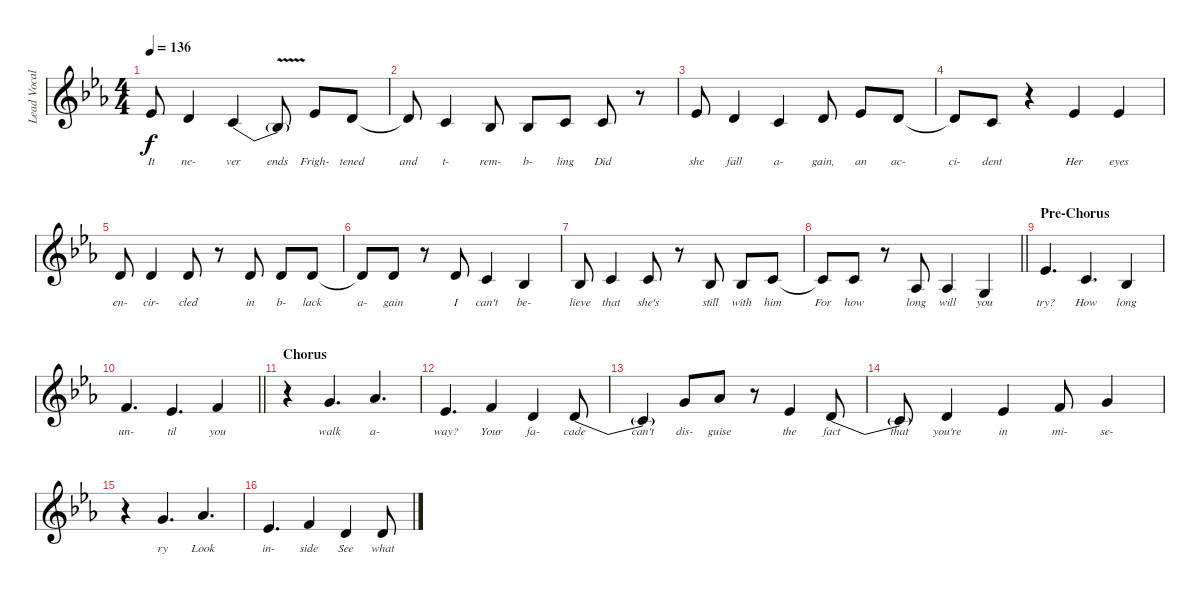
\track ("Lead Vocals" "Lead Vocal") {instrument lead6voice}
\staff {score}
\tuning (D4 A3 F3 C3 G2 C2) {hide}
\ts (4 4)
\tempo 136
\clef g2
\ks eb
6.2.8{lyrics (0 "It") lyrics (1 "") lyrics (2 "") lyrics (3 "") lyrics (4 "") dy f} 5.2.4{lyrics (0 "ne-") lyrics (1 "") lyrics (2 "") lyrics (3 "") lyrics (4 "")} 5.3{be (custom 0 4 25 4 35 0 60 0)}.4{lyrics (0 "ver") lyrics (1 "") lyrics (2 "") lyrics (3 "") lyrics (4 "")} 5.3{v t}.8{lyrics (0 "ends") lyrics (1 "") lyrics (2 "") lyrics (3 "") lyrics (4 "")} 6.2.8{lyrics (0 "Frigh-") lyrics (1 "") lyrics (2 "") lyrics (3 "") lyrics (4 "")} 5.2.8{lyrics (0 "tened") lyrics (1 "") lyrics (2 "") lyrics (3 "") lyrics (4 "")} |
5.2{t}.8{lyrics (0 "and") lyrics (1 "") lyrics (2 "") lyrics (3 "") lyrics (4 "")} 7.3.4{lyrics (0 "t-") lyrics (1 "") lyrics (2 "") lyrics (3 "") lyrics (4 "")} 5.3.8{lyrics (0 "rem-") lyrics (1 "") lyrics (2 "") lyrics (3 "") lyrics (4 "")} 5.3.8{lyrics (0 "b-") lyrics (1 "") lyrics (2 "") lyrics (3 "") lyrics (4 "")} 7.3.8{lyrics (0 "ling") lyrics (1 "") lyrics (2 "") lyrics (3 "") lyrics (4 "")} 7.3.8{lyrics (0 "Did") lyrics (1 "") lyrics (2 "") lyrics (3 "") lyrics (4 "")} r.8 |
6.2.8{lyrics (0 "she") lyrics (1 "") lyrics (2 "") lyrics (3 "") lyrics (4 "")} 5.2.4{lyrics (0 "fall") lyrics (1 "") lyrics (2 "") lyrics (3 "") lyrics (4 "")} 5.3{be (custom 0 4 25 4 35 0 60 0)}.4{lyrics (0 "a-") lyrics (1 "") lyrics (2 "") lyrics (3 "") lyrics (4 "")} 5.2.8{lyrics (0 "gain,") lyrics (1 "") lyrics (2 "") lyrics (3 "") lyrics (4 "")} 6.2.8{lyrics (0 "an") lyrics (1 "") lyrics (2 "") lyrics (3 "") lyrics (4 "")} 5.2.8{lyrics (0 "ac-") lyrics (1 "") lyrics (2 "") lyrics (3 "") lyrics (4 "")} |
5.2{t}.8{lyrics (0 "ci-") lyrics (1 "") lyrics (2 "") lyrics (3 "") lyrics (4 "")} 7.3.8{lyrics (0 "dent") lyrics (1 "") lyrics (2 "") lyrics (3 "") lyrics (4 "")} r.4 6.2.4{lyrics (0 "Her") lyrics (1 "") lyrics (2 "") lyrics (3 "") lyrics (4 "")} 6.2{be (custom 0 0 25 0 35 4 60 4)}.4{lyrics (0 "eyes") lyrics (1 "") lyrics (2 "") lyrics (3 "") lyrics (4 "")} |
5.2.8{lyrics (0 "en-") lyrics (1 "") lyrics (2 "") lyrics (3 "") lyrics (4 "")} 5.2.4{lyrics (0 "cir-") lyrics (1 "") lyrics (2 "") lyrics (3 "") lyrics (4 "")} 5.2.8{lyrics (0 "cled") lyrics (1 "") lyrics (2 "") lyrics (3 "") lyrics (4 "")} r.8 5.2.8{lyrics (0 "in") lyrics (1 "") lyrics (2 "") lyrics (3 "") lyrics (4 "")} 5.2.8{lyrics (0 "b-") lyrics (1 "") lyrics (2 "") lyrics (3 "") lyrics (4 "")} 5.2.8{lyrics (0 "lack") lyrics (1 "") lyrics (2 "") lyrics (3 "") lyrics (4 "")} |
5.2{t}.8{lyrics (0 "a-") lyrics (1 "") lyrics (2 "") lyrics (3 "") lyrics (4 "")} 5.2.8{lyrics (0 "gain") lyrics (1 "") lyrics (2 "") lyrics (3 "") lyrics (4 "")} r.8 5.2.8{lyrics (0 "I") lyrics (1 "") lyrics (2 "") lyrics (3 "") lyrics (4 "")} 5.3{be (custom 0 4 25 4 35 0 60 0)}.4{lyrics (0 "can't") lyrics (1 "") lyrics (2 "") lyrics (3 "") lyrics (4 "")} 5.3.4{lyrics (0 "be-") lyrics (1 "") lyrics (2 "") lyrics (3 "") lyrics (4 "")} |
5.3.8{lyrics (0 "lieve") lyrics (1 "") lyrics (2 "") lyrics (3 "") lyrics (4 "")} 7.3.4{lyrics (0 "that") lyrics (1 "") lyrics (2 "") lyrics (3 "") lyrics (4 "")} 7.3.8{lyrics (0 "she's") lyrics (1 "") lyrics (2 "") lyrics (3 "") lyrics (4 "")} r.8 5.3.8{lyrics (0 "still") lyrics (1 "") lyrics (2 "") lyrics (3 "") lyrics (4 "")} 5.3.8{lyrics (0 "with") lyrics (1 "") lyrics (2 "") lyrics (3 "") lyrics (4 "")} 7.3.8{lyrics (0 "him") lyrics (1 "") lyrics (2 "") lyrics (3 "") lyrics (4 "")} |
\barLineRight lightlight
7.3{t}.8{lyrics (0 "For") lyrics (1 "") lyrics (2 "") lyrics (3 "") lyrics (4 "")} 7.3.8{lyrics (0 "how") lyrics (1 "") lyrics (2 "") lyrics (3 "") lyrics (4 "")} r.8 8.4.8{lyrics (0 "long") lyrics (1 "") lyrics (2 "") lyrics (3 "") lyrics (4 "")} 7.4{be (custom 0 2 25 2 35 0 60 0)}.4{lyrics (0 "will") lyrics (1 "") lyrics (2 "") lyrics (3 "") lyrics (4 "")} 7.4.4{lyrics (0 "you") lyrics (1 "") lyrics (2 "") lyrics (3 "") lyrics (4 "")} |
\section ("" "Pre-Chorus")
6.2.4{d lyrics (0 "try?") lyrics (1 "") lyrics (2 "") lyrics (3 "") lyrics (4 "")} 7.3.4{d lyrics (0 "How") lyrics (1 "") lyrics (2 "") lyrics (3 "") lyrics (4 "")} 5.3.4{lyrics (0 "long") lyrics (1 "") lyrics (2 "") lyrics (3 "") lyrics (4 "")} |
\barLineRight lightlight
8.2.4{d lyrics (0 "un-") lyrics (1 "") lyrics (2 "") lyrics (3 "") lyrics (4 "")} 6.2.4{d lyrics (0 "til") lyrics (1 "") lyrics (2 "") lyrics (3 "") lyrics (4 "")} 8.2{be (custom 0 0 25 0 35 4 60 4)}.4{lyrics (0 "you") lyrics (1 "") lyrics (2 "") lyrics (3 "") lyrics (4 "")} |
\section ("" "Chorus")
r.4 5.1.4{d lyrics (0 "walk") lyrics (1 "") lyrics (2 "") lyrics (3 "") lyrics (4 "")} 6.1.4{d lyrics (0 "a-") lyrics (1 "") lyrics (2 "") lyrics (3 "") lyrics (4 "")} |
6.2.4{d lyrics (0 "way?") lyrics (1 "") lyrics (2 "") lyrics (3 "") lyrics (4 "")} 8.2.4{lyrics (0 "Your") lyrics (1 "") lyrics (2 "") lyrics (3 "") lyrics (4 "")} 5.2.4{lyrics (0 "fa-") lyrics (1 "") lyrics (2 "") lyrics (3 "") lyrics (4 "")} 7.3{be (custom 0 4 15 4 25 0 60 0)}.8{lyrics (0 "cade") lyrics (1 "") lyrics (2 "") lyrics (3 "") lyrics (4 "")} |
7.3{t}.4{lyrics (0 "can't") lyrics (1 "") lyrics (2 "") lyrics (3 "") lyrics (4 "")} 5.1.8{lyrics (0 "dis-") lyrics (1 "") lyrics (2 "") lyrics (3 "") lyrics (4 "")} 6.1.8{lyrics (0 "guise") lyrics (1 "") lyrics (2 "") lyrics (3 "") lyrics (4 "")} r.8 6.2.4{lyrics (0 "the") lyrics (1 "") lyrics (2 "") lyrics (3 "") lyrics (4 "")} 7.3{be (custom 0 4 15 4 25 0 60 0)}.8{lyrics (0 "fact") lyrics (1 "") lyrics (2 "") lyrics (3 "") lyrics (4 "")} |
7.3{t}.8{lyrics (0 "that") lyrics (1 "") lyrics (2 "") lyrics (3 "") lyrics (4 "")} 5.2.4{lyrics (0 "you're") lyrics (1 "") lyrics (2 "") lyrics (3 "") lyrics (4 "")} 6.2.4{lyrics (0 "in") lyrics (1 "") lyrics (2 "") lyrics (3 "") lyrics (4 "")} 8.2.8{lyrics (0 "mi-") lyrics (1 "") lyrics (2 "") lyrics (3 "") lyrics (4 "")} 5.1.4{lyrics (0 "se-") lyrics (1 "") lyrics (2 "") lyrics (3 "") lyrics (4 "")} |
r.4 5.1.4{d lyrics (0 "ry") lyrics (1 "") lyrics (2 "") lyrics (3 "") lyrics (4 "")} 6.1.4{d lyrics (0 "Look") lyrics (1 "") lyrics (2 "") lyrics (3 "") lyrics (4 "")} |
6.2.4{d lyrics (0 "in-") lyrics (1 "") lyrics (2 "") lyrics (3 "") lyrics (4 "")} 8.2.4{lyrics (0 "side") lyrics (1 "") lyrics (2 "") lyrics (3 "") lyrics (4 "")} 5.2.4{lyrics (0 "See") lyrics (1 "") lyrics (2 "") lyrics (3 "") lyrics (4 "")} 7.3{be (custom 0 4 15 4 25 0 60 0)}.8{lyrics (0 "what") lyrics (1 "") lyrics (2 "") lyrics (3 "") lyrics (4 "")}
